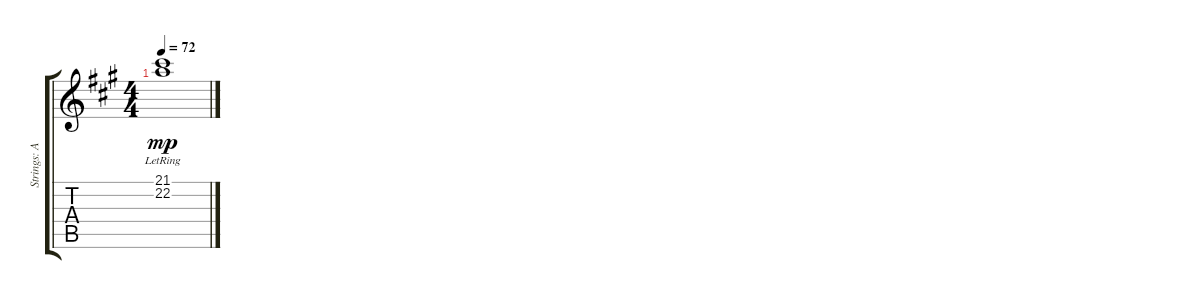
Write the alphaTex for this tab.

\track ("Strings: Alan" "Strings: A") {instrument stringensemble1}
\staff {score tabs}
\tuning (E4 B3 G3 D3 A2 E2) {hide}
\ts (4 4)
\tempo 72
\clef g2
\ks a
(21.1{lr} 22.2{lr}).1{dy mp}
